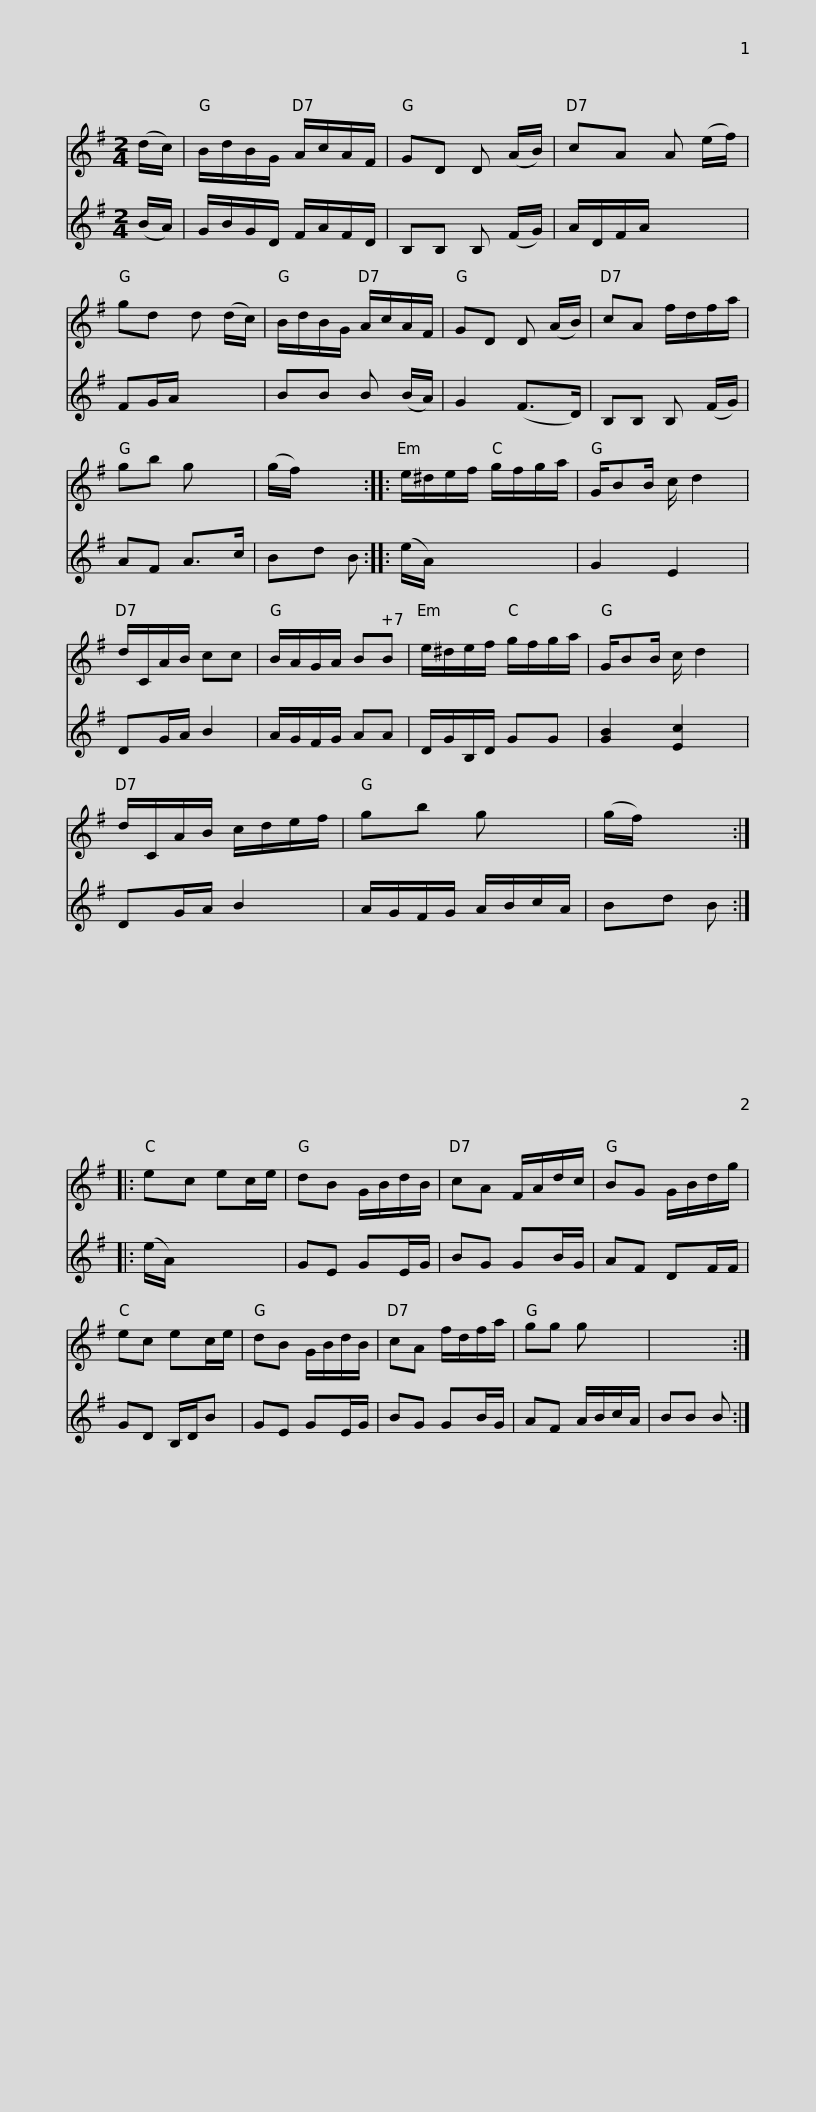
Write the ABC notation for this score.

X:1
%%score 1 2
L:1/8
M:2/4
I:linebreak $
K:G
V:1 treble
V:2 treble
V:1
 (d/c/) | B/d/B/G/ A/c/A/F/ | GD D (A/B/) | cA A (e/f/) | gd d (d/c/) | %5
 B/d/B/G/ A/c/A/F/ | GD D (A/B/) |$ cA f/d/f/a/ | gb g x | (g/f/) x2 :: %10
 e/^d/e/f/ g/f/g/a/ | G/BB/ c/ d2 | d/C/A/B/ cc | B/A/G/A/ BB |$ e/^d/e/f/ g/f/g/a/ | %15
 G/BB/ c/ d2 | d/C/A/B/ c/d/e/f/ | gb g x | (g/f/) x2 :: ec ec/e/ | %20
 dB G/B/d/B/ |$ cA F/A/d/c/ | BG G/B/d/g/ | ec ec/e/ | dB G/B/d/B/ | %25
 cA f/d/f/a/ | gg g x | x3 :| %28
V:2
 (B/A/) | G/B/G/D/ F/A/F/D/ | B,B, B, (F/G/) | A/D/F/A/ x2 | FG/A/ x2 | %5
 BB B (B/A/) | G2 (F>D) |$ B,B, B, (F/G/) | AF A>c | Bd B :: %10
 (e/A/) x3 | G2 E2 x/ | DG/A/ B2 | A/G/F/G/ AA |$ D/G/B,/D/ GG | %15
 [GB]2 [Ec]2 x/ | DG/A/ B2 | A/G/F/G/ A/B/c/A/ | Bd B :: (e/A/) x3 | %20
 GE GE/G/ |$ BG GB/G/ | AF DF/F/ | GD B,/D/B | GE GE/G/ | %25
 BG GB/G/ | AF A/B/c/A/ | BB B :| %28
